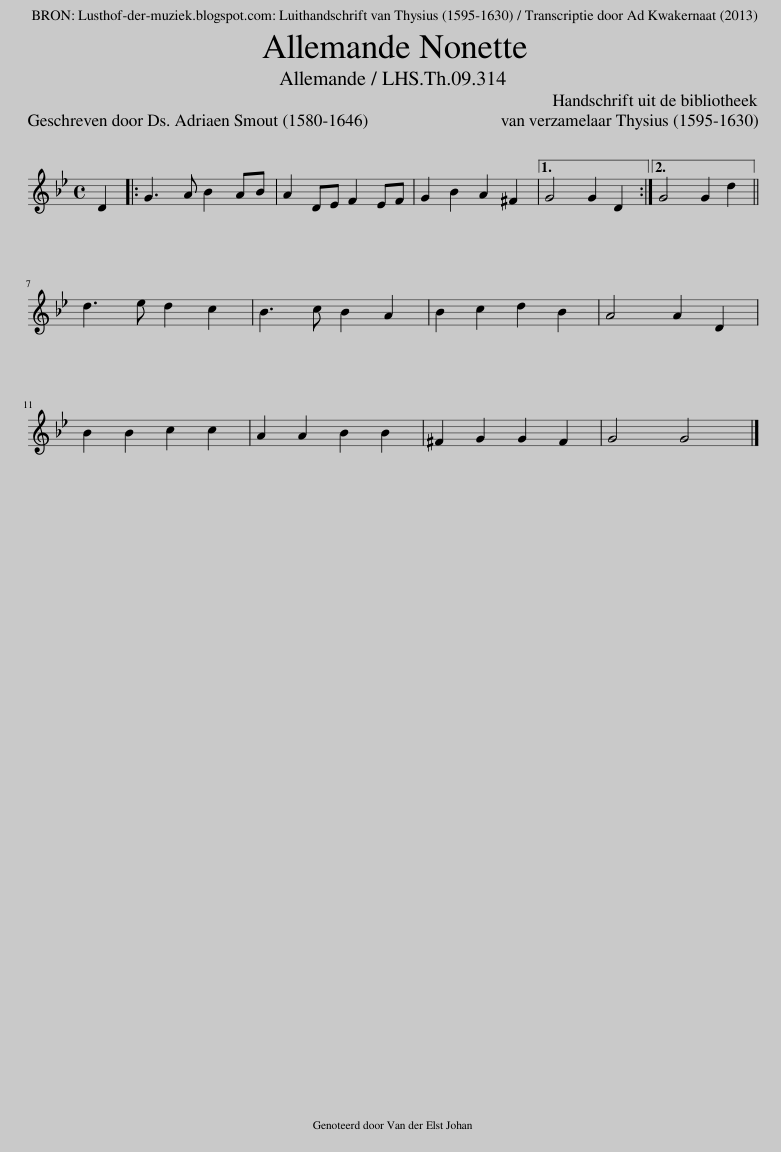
X:1
L:1/8
Q:1/4=120
M:4/4
I:linebreak $
K:Bb
V:1 treble
V:1
 D2 |: G3 A B2 AB | A2 DE F2 EF | G2 B2 A2 ^F2 |1 G4 G2 D2 :|2 %5
 G4 G2 d2 ||$ d3 e d2 c2 | B3 c B2 A2 | B2 c2 d2 B2 | A4 A2 D2 |$ %10
 B2 B2 c2 c2 | A2 A2 B2 B2 | ^F2 G2 G2 F2 | G4 G4 |] %14
